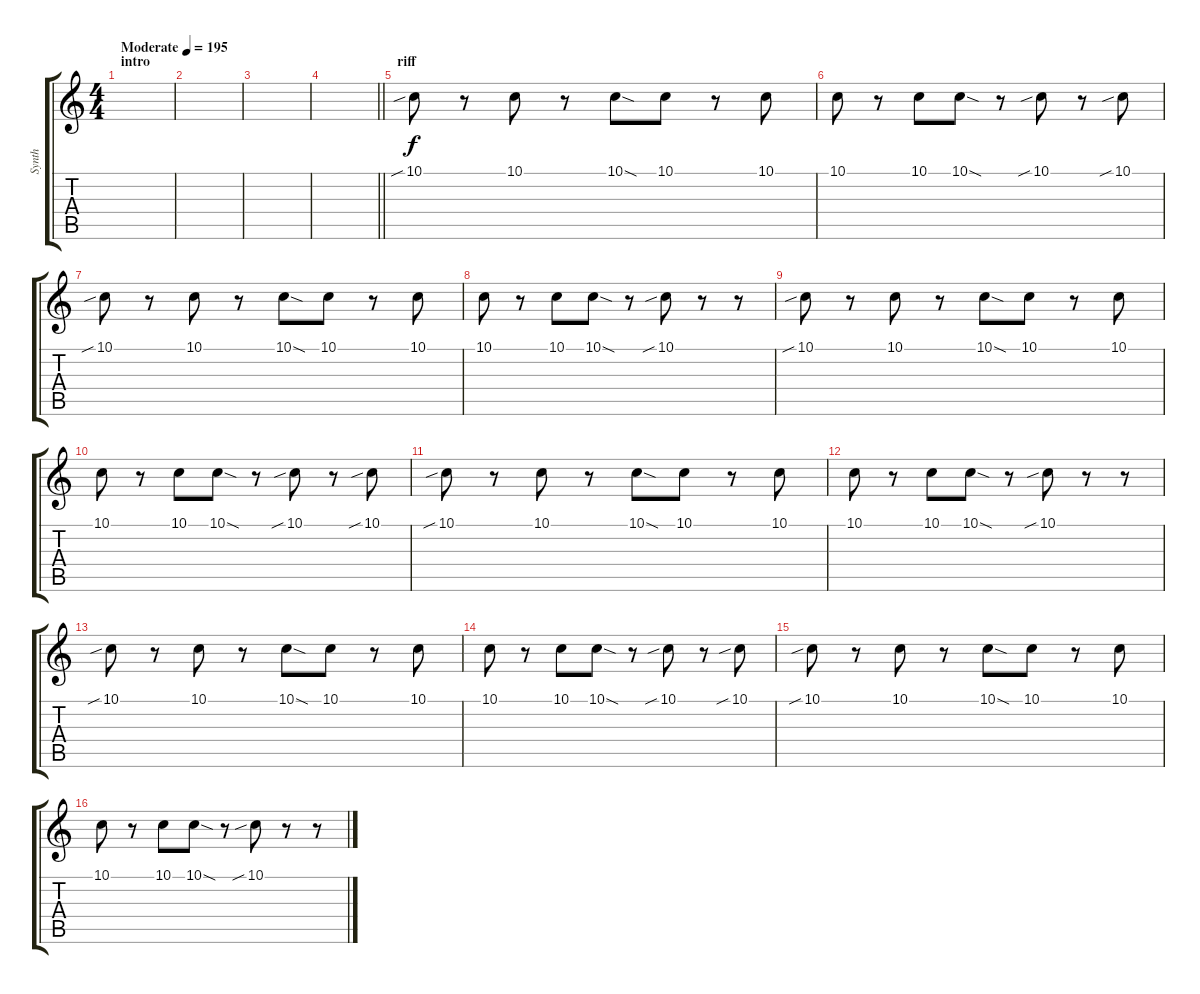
\track ("Synth" "Synth") {instrument lead2sawtooth}
\staff {score tabs}
\tuning (D4 A3 F3 C3 G2 C2) {hide}
\ts (4 4)
\section ("" "intro")
\tempo (195 "Moderate")
\clef g2
\ks c
|
|
|
\barLineRight lightlight
|
\section ("" "riff")
10.1{sib}.8 r.8 10.1.8 r.8 10.1{sod}.8 10.1.8 r.8 10.1.8 |
10.1.8 r.8 10.1.8 10.1{sod}.8 r.8 10.1{sib}.8 r.8 10.1{sib}.8 |
10.1{sib}.8 r.8 10.1.8 r.8 10.1{sod}.8 10.1.8 r.8 10.1.8 |
10.1.8 r.8 10.1.8 10.1{sod}.8 r.8 10.1{sib}.8 r.8 r.8 |
10.1{sib}.8 r.8 10.1.8 r.8 10.1{sod}.8 10.1.8 r.8 10.1.8 |
10.1.8 r.8 10.1.8 10.1{sod}.8 r.8 10.1{sib}.8 r.8 10.1{sib}.8 |
10.1{sib}.8 r.8 10.1.8 r.8 10.1{sod}.8 10.1.8 r.8 10.1.8 |
10.1.8 r.8 10.1.8 10.1{sod}.8 r.8 10.1{sib}.8 r.8 r.8 |
10.1{sib}.8 r.8 10.1.8 r.8 10.1{sod}.8 10.1.8 r.8 10.1.8 |
10.1.8 r.8 10.1.8 10.1{sod}.8 r.8 10.1{sib}.8 r.8 10.1{sib}.8 |
10.1{sib}.8 r.8 10.1.8 r.8 10.1{sod}.8 10.1.8 r.8 10.1.8 |
10.1.8 r.8 10.1.8 10.1{sod}.8 r.8 10.1{sib}.8 r.8 r.8
